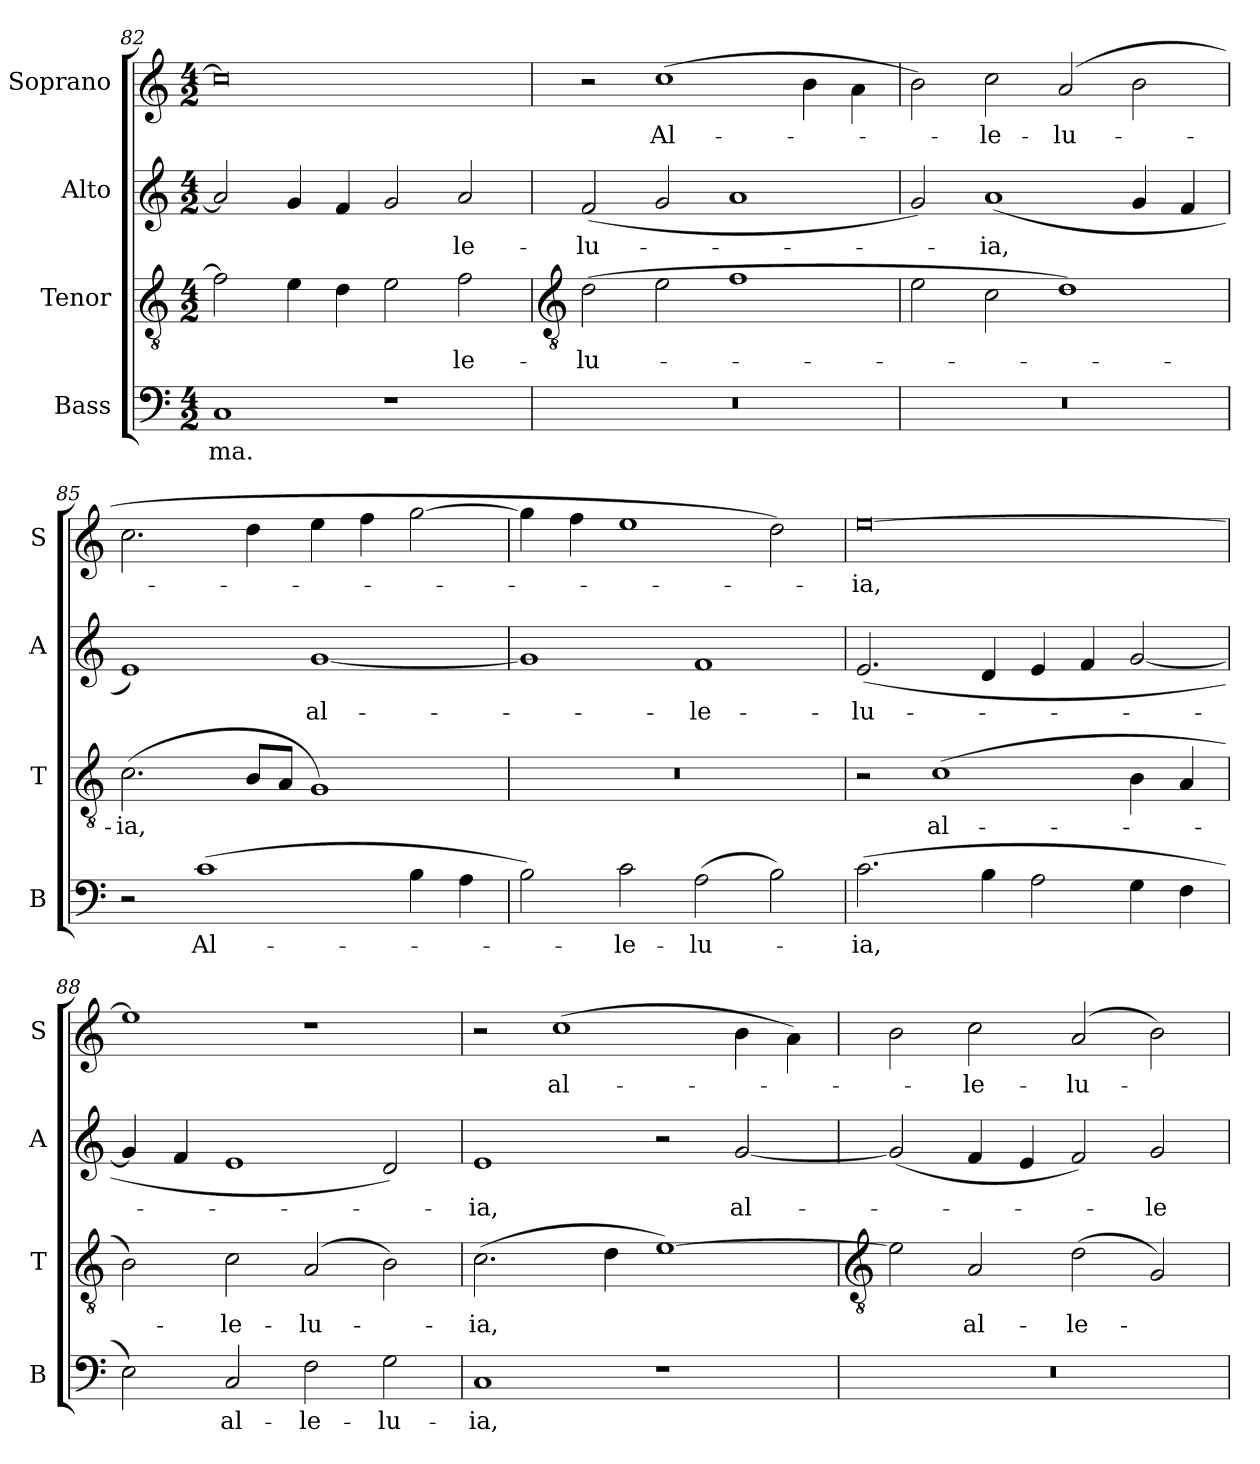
**kern	**text	**kern	**text	**kern	**text	**kern	**text
*part4	*part4	*part3	*part3	*part2	*part2	*part1	*part1
*staff4	*staff4	*staff3	*staff3	*staff2	*staff2	*staff1	*staff1
*I"Bass	*	*I"Tenor	*	*I"Alto	*	*I"Soprano	*
*I'B	*	*I'T	*	*I'A	*	*I'S	*
*clefF4	*	*clefGv2	*	*clefG2	*	*clefG2	*
*k[]	*	*k[]	*	*k[]	*	*k[]	*
*C:	*	*C:	*	*C:	*	*C:	*
*M4/2	*	*M4/2	*	*M4/2	*	*M4/2	*
=82	=82	=82	=82	=82	=82	=82	=82
!	!LO:LY:b	!	!	!	!	!	!
1C	-ma.	2f]	.	2a]	.	0cc]	.
.	.	4e	.	4g	.	.	.
.	.	4d	.	4f	.	.	.
1r	.	2e	.	2g	.	.	.
!	!	!	!LO:LY:b	!	!LO:LY:b	!	!
.	.	2f	le-	2a	le-	.	.
!!LO:LB:g=z
=83	=83	=83	=83	=83	=83	=83	=83
*	*	*clefGv2	*	*	*	*	*
!	!	!	!LO:LY:b	!	!LO:LY:b	!	!
0r	.	(>2d	-lu-	(<2f	-lu-	2r	.
!	!	!	!	!	!	!	!LO:LY:b
.	.	2e	.	2g	.	(>1cc	Al-
.	.	1f	.	1a	.	.	.
.	.	.	.	.	.	4b	.
.	.	.	.	.	.	4a\	.
=84	=84	=84	=84	=84	=84	=84	=84
0r	.	2e	.	2g)	.	2b)	.
!	!	!	!	!	!LO:LY:b	!	!LO:LY:b
.	.	2c	.	(<1a	ia,	2cc	le-
!	!	!	!	!	!	!	!LO:LY:b
.	.	1d)	.	.	.	(>2a	-lu-
.	.	.	.	4g	.	2b	.
.	.	.	.	4f	.	.	.
=85	=85	=85	=85	=85	=85	=85	=85
!	!	!	!LO:LY:b	!	!	!	!
2r	.	(<2.c	ia,	1e)	.	2.cc	.
!	!LO:LY:b	!	!	!	!	!	!
(>1c	Al-	.	.	.	.	.	.
.	.	8BL	.	.	.	4dd	.
.	.	8AJ	.	.	.	.	.
!	!	!	!	!	!LO:LY:b	!	!
.	.	1G)	.	[1g	al-	4ee	.
.	.	.	.	.	.	4ff	.
4B	.	.	.	.	.	[2gg	.
4A	.	.	.	.	.	.	.
=86	=86	=86	=86	=86	=86	=86	=86
2B)	.	0r	.	1g]	.	4gg]	.
.	.	.	.	.	.	4ff	.
!	!LO:LY:b	!	!	!	!	!	!
2c	le-	.	.	.	.	1ee	.
!	!LO:LY:b	!	!	!	!LO:LY:b	!	!
(>2A	-lu-	.	.	1f	le-	.	.
2B)	.	.	.	.	.	2dd)	.
=87	=87	=87	=87	=87	=87	=87	=87
!	!LO:LY:b	!	!	!	!LO:LY:b	!	!LO:LY:b
(>2.c	ia,	2r	.	(<2.e	-lu-	[0ee	ia,
!	!	!	!LO:LY:b	!	!	!	!
.	.	(>1c	al-	.	.	.	.
4B	.	.	.	4d	.	.	.
2A	.	.	.	4e	.	.	.
.	.	.	.	4f	.	.	.
4G	.	4B	.	[2g	.	.	.
4F	.	4A	.	.	.	.	.
=88	=88	=88	=88	=88	=88	=88	=88
2E)	.	2B)	.	4g]	.	1ee]	.
.	.	.	.	4f	.	.	.
!	!LO:LY:b	!	!LO:LY:b	!	!	!	!
2C	al-	2c	le-	1e	.	.	.
!	!LO:LY:b	!	!LO:LY:b	!	!	!	!
2F	-le-	(<2A	-lu-	.	.	1r	.
!	!LO:LY:b	!	!	!	!	!	!
2G	-lu-	2B)	.	2d)	.	.	.
=89	=89	=89	=89	=89	=89	=89	=89
!	!LO:LY:b	!	!LO:LY:b	!	!LO:LY:b	!	!
1C	-ia,	(>2.c	ia,	1e	ia,	2r	.
!	!	!	!	!	!	!	!LO:LY:b
.	.	.	.	.	.	(>1cc	al-
.	.	4d	.	.	.	.	.
1r	.	[1e)	.	2r	.	.	.
!	!	!	!	!	!LO:LY:b	!	!
.	.	.	.	[2g	al-	4b	.
.	.	.	.	.	.	4a\)	.
!!LO:LB:g=z
=90	=90	=90	=90	=90	=90	=90	=90
*	*	*clefGv2	*	*	*	*	*
0r	.	2e]	.	(<2g]	.	2b	.
!	!	!	!LO:LY:b	!	!	!	!LO:LY:b
.	.	2A	al-	4f	.	2cc	le-
.	.	.	.	4e	.	.	.
!	!	!	!LO:LY:b	!	!	!	!LO:LY:b
.	.	(2d	-le-	2f)	.	(<2a	-lu-
!	!	!	!	!	!LO:LY:b	!	!
.	.	2G)	.	2g	le-	2b)	.
=	=	=	=	=	=	=	=
*-	*-	*-	*-	*-	*-	*-	*-
